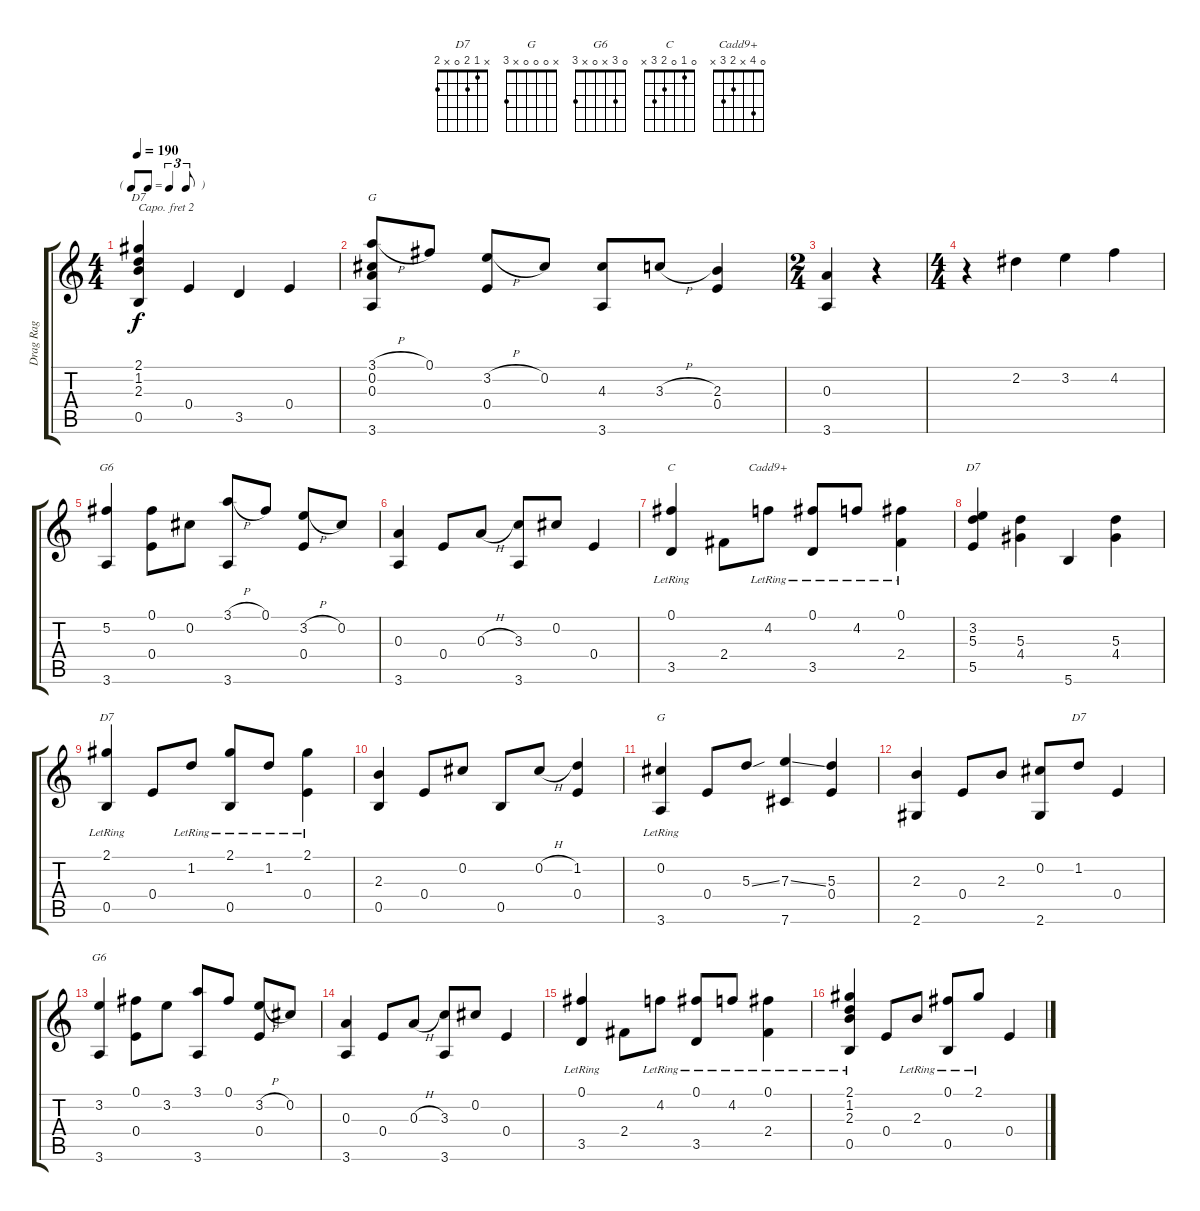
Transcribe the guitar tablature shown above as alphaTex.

\track ("Drag Rag" "Drag Rag") {instrument acousticguitarsteel}
\staff {score tabs}
\capo 2
\tuning (E4 B3 G3 D3 A2 E2) {hide}
\chord ("D7" x x x x x x) {firstfret 0}
\chord ("G" 3 0 0 0 x 3)
\chord ("G6" 0 5 x 0 x 3)
\chord ("C" 0 1 0 2 3 x)
\chord ("Cadd9+" 0 4 x 2 3 x)
\chord ("D7" x 3 5 4 5 x)
\chord ("D7" 2 1 2 0 0 x)
\chord ("G" x 0 0 0 x 3)
\chord ("D7" x 1 2 0 x 2)
\chord ("G6" 0 3 x 0 x 3)
\ts (4 4)
\tf triplet8th
\tempo 190
\clef g2
\ks c
(2.1 1.2 2.3 0.5).4{ch "D7" dy f} 0.4.4 3.5.4 0.4.4 |
(3.1{h} 0.2 0.3 3.6).8{ch "G"} 0.1.8 (3.2{h} 0.4).8 0.2.8 (4.3 3.6).8 3.3{h}.8 (2.3 0.4).4 |
\ts (2 4)
(0.3 3.6).4 r.4 |
\ts (4 4)
r.4 2.2.4 3.2.4 4.2.4 |
(5.2 3.6).4{ch "G6"} (0.1 0.4).8 0.2.8 (3.1{h} 3.6).8 0.1.8 (3.2{h} 0.4).8 0.2.8 |
(0.3 3.6).4 0.4.8 0.3{h}.8 (3.3 3.6).8 0.2.8 0.4.4 |
(0.1{lr} 3.5).4{ch "C"} 2.4.8 4.2{lr}.8{ch "Cadd9+"} (0.1{lr} 3.5).8 4.2{lr}.8 (0.1{lr} 2.4).4 |
(3.2 5.3 5.5).4{ch "D7"} (5.3 4.4).4 5.6.4 (5.3 4.4).4 |
(2.1{lr} 0.5).4{ch "D7"} 0.4.8 1.2{lr}.8 (2.1{lr} 0.5).8 1.2{lr}.8 (2.1{lr} 0.4).4 |
(2.3 0.5).4 0.4.8 0.2.8 0.5.8 0.2{h}.8 (1.2 0.4).4 |
(0.2{lr} 3.6).4{ch "G"} 0.4.8 5.3{ss}.8 (7.3{ss} 7.6).4 (5.3 0.4).4 |
(2.3 2.6).4 0.4.8 2.3.8 (0.2 2.6).8 1.2.8{ch "D7"} 0.4.4 |
(3.2 3.6).4{ch "G6"} (0.1 0.4).8 3.2.8 (3.1 3.6).8 0.1.8 (3.2{h} 0.4).8 0.2.8 |
(0.3 3.6).4 0.4.8 0.3{h}.8 (3.3 3.6).8 0.2.8 0.4.4 |
(0.1{lr} 3.5).4 2.4.8 4.2{lr}.8 (0.1{lr} 3.5).8 4.2{lr}.8 (0.1{lr} 2.4).4 |
(2.1{lr} 1.2{lr} 2.3{lr} 0.5).4 0.4.8 2.3{lr}.8 (0.1{lr} 0.5).8 2.1{lr}.8 0.4.4
